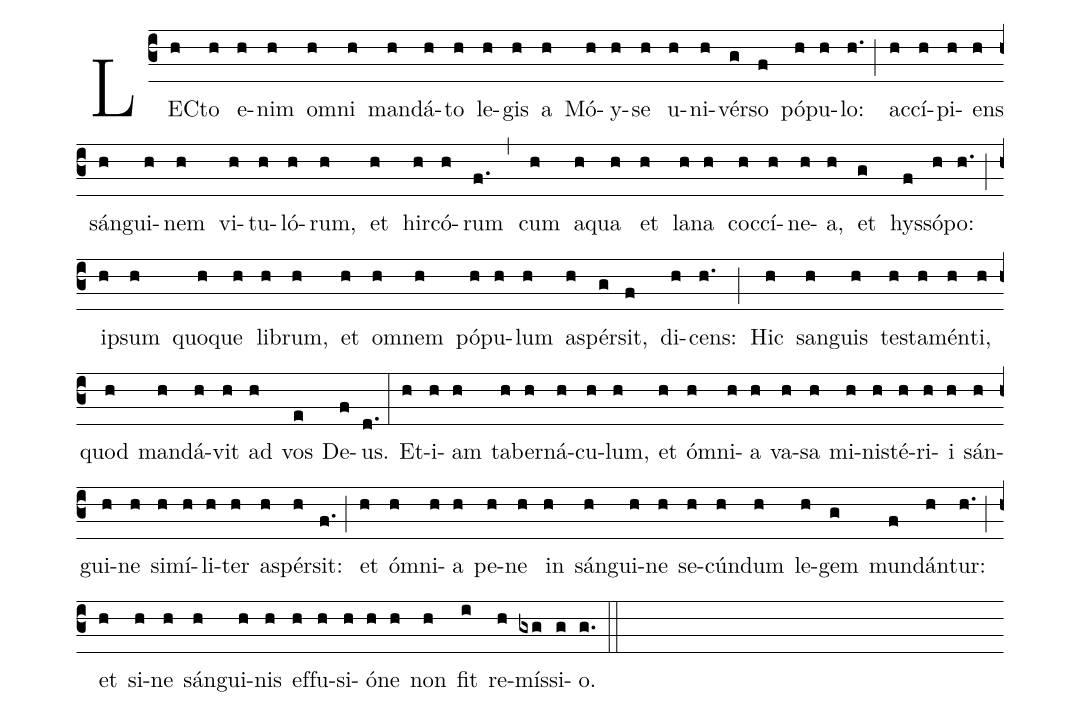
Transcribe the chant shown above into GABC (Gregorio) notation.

%%
(c3) LEC(h)to(h) e(h)nim(h) om(h)ni(h) man(h)dá(h)to(h) le(h)gis(h) a(h) Mó(h)y(h)se(h) u(h)ni(h)vér(g)so(f) pó(h)pu(h)lo:(h.) (;)
ac(h)cí(h)pi(h)ens(h) sán(h)gui(h)nem(h) vi(h)tu(h)ló(h)rum,(h) et(h) hir(h)có(h)rum(f.) (,)
cum(h) a(h)qua(h) et(h) la(h)na(h) coc(h)cí(h)ne(h)a,(h) et(g) hys(f)só(h)po:(h.) (;)
ip(h)sum(h) quo(h)que(h) li(h)brum,(h) et(h) om(h)nem(h) pó(h)pu(h)lum(h) a(h)spér(g)sit,(f) di(h)cens:(h.) (;)
Hic(h) san(h)guis(h) tes(h)ta(h)mén(h)ti,(h) quod(h) man(h)dá(h)vit(h) ad(h) vos(e) De(f)us.(d.) (:)
Et(h)i(h)am(h) ta(h)ber(h)ná(h)cu(h)lum,(h) et(h) óm(h)ni(h)a(h) va(h)sa(h) mi(h)nis(h)té(h)ri(h)i(h) sán(h)gui(h)ne(h) si(h)mí(h)li(h)ter(h) a(h)spér(h)sit:(f.) (;)
et(h) óm(h)ni(h)a(h) pe(h)ne(h) in(h) sán(h)gui(h)ne(h) se(h)cún(h)dum(h) le(h)gem(g) mun(f)dán(h)tur:(h.) (;)
et(h) si(h)ne(h) sán(h)gui(h)nis(h) ef(h)fu(h)si(h)ó(h)ne(h) non(h) fit(i) re(h)mís(gxg)si(g)o.(g.) (::)
